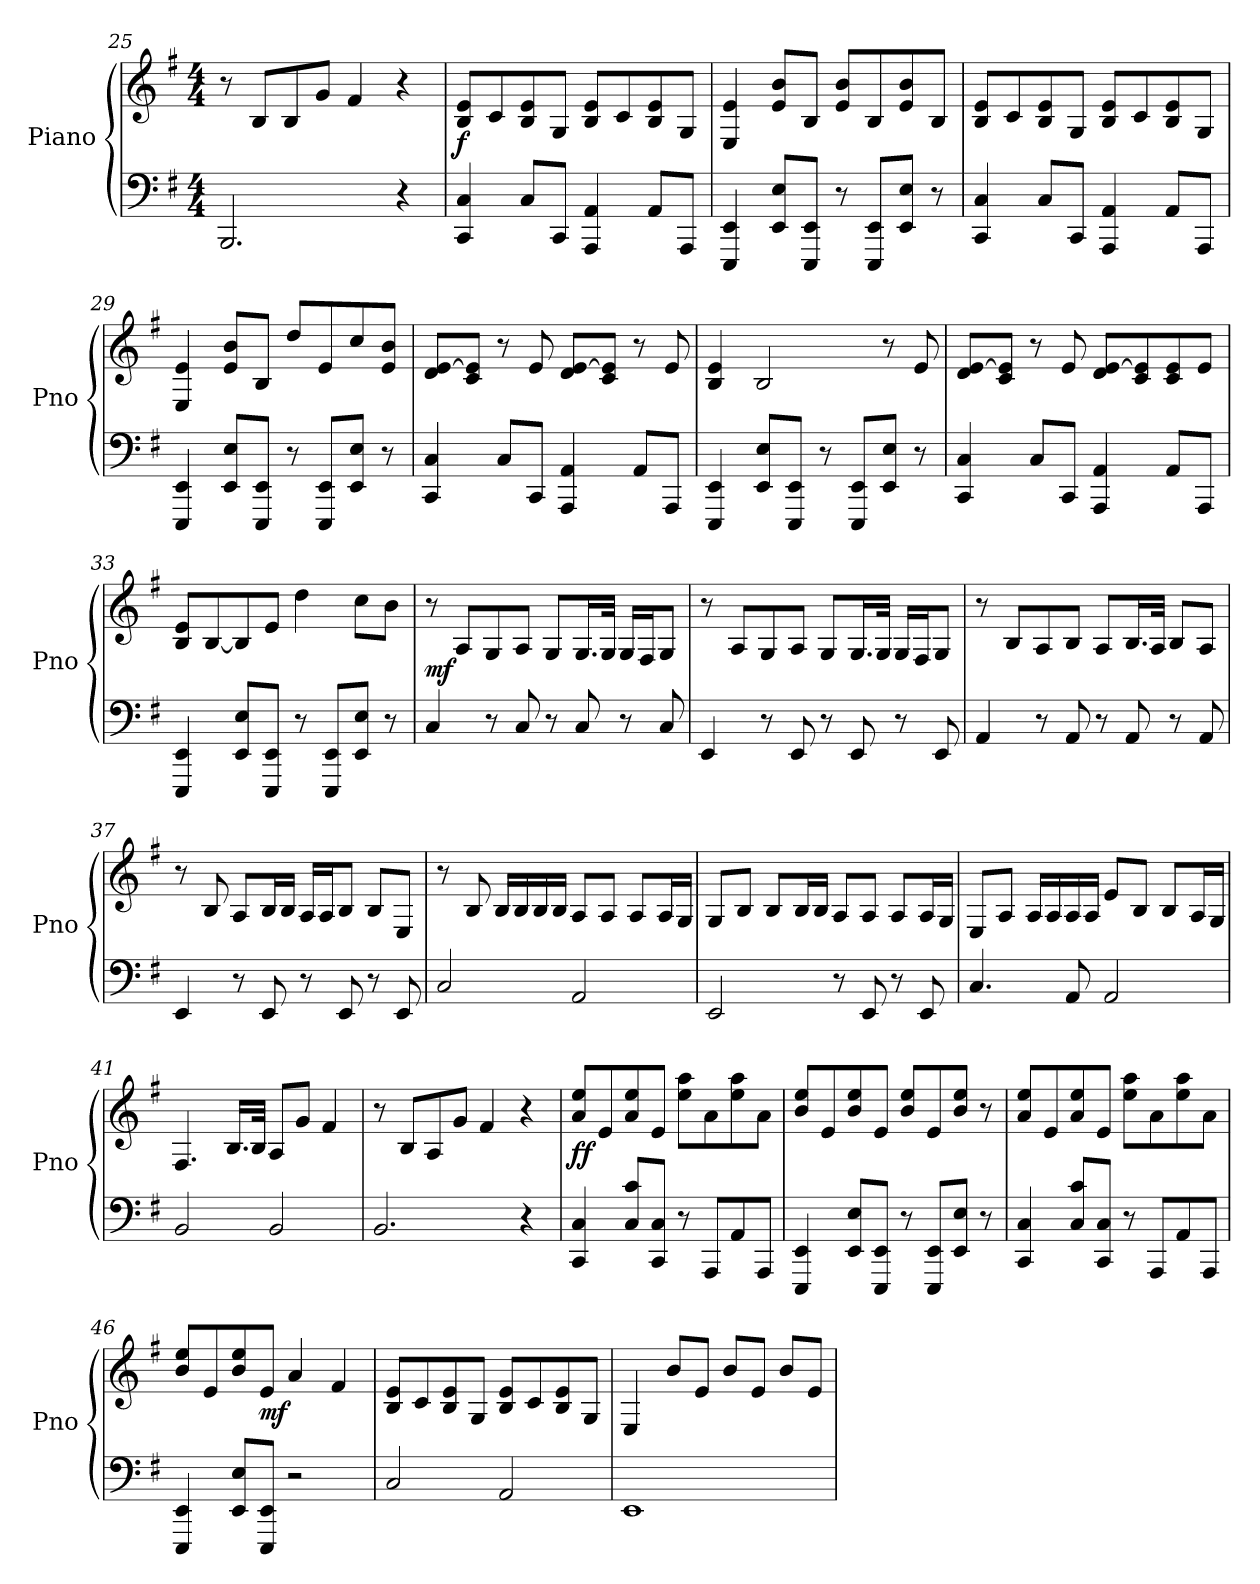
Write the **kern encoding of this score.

**kern	**kern	**dynam
*part1	*part1	*part1
*staff2	*staff1	*staff1/2
*I"Piano	*	*
*I'Pno	*	*
*clefF4	*clefG2	*
*k[f#]	*k[f#]	*
*M4/4	*M4/4	*
=25	=25	=25
2.BBB/	8r	.
.	8B/L	.
.	8B/	.
.	8g/J	.
.	4f#/	.
4r	4r	.
!!LO:LB:g=z
=26	=26	=26
!	!	!LO:DY:a=2
4CC/ 4C/	8B/ 8e/L	f
.	8c/	.
8C/L	8B/ 8e/	.
8CC/J	8G/J	.
4AAA/ 4AA/	8B/ 8e/L	.
.	8c/	.
8AA/L	8B/ 8e/	.
8AAA/J	8G/J	.
=27	=27	=27
4EEE/ 4EE/	4E/ 4e/	.
8EE/ 8E/L	8e/ 8b/L	.
8EEE/ 8EE/J	8B/J	.
8r	8e/ 8b/L	.
8EEE/ 8EE/L	8B/	.
8EE/ 8E/J	8e/ 8b/	.
8r	8B/J	.
=28	=28	=28
4CC/ 4C/	8B/ 8e/L	.
.	8c/	.
8C/L	8B/ 8e/	.
8CC/J	8G/J	.
4AAA/ 4AA/	8B/ 8e/L	.
.	8c/	.
8AA/L	8B/ 8e/	.
8AAA/J	8G/J	.
!!LO:LB:g=z
=29	=29	=29
4EEE/ 4EE/	4E/ 4e/	.
8EE/ 8E/L	8e/ 8b/L	.
8EEE/ 8EE/J	8B/J	.
8r	8dd/L	.
8EEE/ 8EE/L	8e/	.
8EE/ 8E/J	8cc/	.
8r	8e/ 8b/J	.
=30	=30	=30
4CC/ 4C/	8d/ [8e/L	.
.	8c/ 8e/]J	.
8C/L	8r	.
8CC/J	8e/	.
4AAA/ 4AA/	8d/ [8e/L	.
.	8c/ 8e/]J	.
8AA/L	8r	.
8AAA/J	8e/	.
=31	=31	=31
4EEE/ 4EE/	4B/ 4e/	.
8EE/ 8E/L	2B/	.
8EEE/ 8EE/J	.	.
8r	.	.
8EEE/ 8EE/L	.	.
8EE/ 8E/J	8r	.
8r	8e/	.
!!LO:LB:g=z
=32	=32	=32
4CC/ 4C/	8d/ [8e/L	.
.	8c/ 8e/]J	.
8C/L	8r	.
8CC/J	8e/	.
4AAA/ 4AA/	8d/ [8e/L	.
.	8c/ 8e/]	.
8AA/L	8c/ 8e/	.
8AAA/J	8e/J	.
=33	=33	=33
4EEE/ 4EE/	8B/ 8e/L	.
.	[8B/	.
8EE/ 8E/L	8B/]	.
8EEE/ 8EE/J	8e/J	.
8r	4dd\	.
8EEE/ 8EE/L	.	.
8EE/ 8E/J	8cc\L	.
8r	8b\J	.
=34	=34	=34
!	!	!LO:DY:a=2
4C/	8r	mf
.	8A/L	.
8r	8G/	.
8C/	8A/J	.
8r	8G/L	.
8C/	16.G/L	.
.	32G/JJk	.
8r	16G/LL	.
.	16F#/J	.
8C/	8G/J	.
!!LO:PB:g=z
=35	=35	=35
4EE/	8r	.
.	8A/L	.
8r	8G/	.
8EE/	8A/J	.
8r	8G/L	.
8EE/	16.G/L	.
.	32G/JJk	.
8r	16G/LL	.
.	16F#/J	.
8EE/	8G/J	.
=36	=36	=36
4AA/	8r	.
.	8B/L	.
8r	8A/	.
8AA/	8B/J	.
8r	8A/L	.
8AA/	16.B/L	.
.	32A/JJk	.
8r	8B/L	.
8AA/	8A/J	.
=37	=37	=37
4EE/	8r	.
.	8B/	.
8r	8A/L	.
8EE/	16B/L	.
.	16B/JJ	.
8r	16A/LL	.
.	16A/J	.
8EE/	8B/J	.
8r	8B/L	.
8EE/	8E/J	.
!!LO:LB:g=z
=38	=38	=38
2C/	8r	.
.	8B/	.
.	16B/LL	.
.	16B/	.
.	16B/	.
.	16B/JJ	.
2AA/	8A/L	.
.	8A/J	.
.	8A/L	.
.	16A/L	.
.	16G/JJ	.
=39	=39	=39
2EE/	8G/L	.
.	8B/J	.
.	8B/L	.
.	16B/L	.
.	16B/JJ	.
8r	8A/L	.
8EE/	8A/J	.
8r	8A/L	.
8EE/	16A/L	.
.	16G/JJ	.
!!LO:LB:g=z
=40	=40	=40
4.C/	8E/L	.
.	8A/J	.
.	16A/LL	.
.	16A/	.
8AA/	16A/	.
.	16A/JJ	.
2AA/	8e/L	.
.	8B/J	.
.	8B/L	.
.	16A/L	.
.	16G/JJ	.
=41	=41	=41
2BB/	4.F#/	.
.	16.B/LL	.
.	32B/JJk	.
2BB/	8A/L	.
.	8g/J	.
.	4f#/	.
=42	=42	=42
2.BB/	8r	.
.	8B/L	.
.	8A/	.
.	8g/J	.
.	4f#/	.
4r	4r	.
!!LO:LB:g=z
=43	=43	=43
!	!	!LO:DY:b
4CC/ 4C/	8a/ 8ee/L	ff
.	8e/	.
8C/ 8c/L	8a/ 8ee/	.
8CC/ 8C/J	8e/J	.
8r	8ee\ 8aa\L	.
8AAA/L	8a\	.
8AA/	8ee\ 8aa\	.
8AAA/J	8a\J	.
=44	=44	=44
4EEE/ 4EE/	8b/ 8ee/L	.
.	8e/	.
8EE/ 8E/L	8b/ 8ee/	.
8EEE/ 8EE/J	8e/J	.
8r	8b/ 8ee/L	.
8EEE/ 8EE/L	8e/	.
8EE/ 8E/J	8b/ 8ee/J	.
8r	8r	.
=45	=45	=45
4CC/ 4C/	8a/ 8ee/L	.
.	8e/	.
8C/ 8c/L	8a/ 8ee/	.
8CC/ 8C/J	8e/J	.
8r	8ee\ 8aa\L	.
8AAA/L	8a\	.
8AA/	8ee\ 8aa\	.
8AAA/J	8a\J	.
!!LO:LB:g=z
=46	=46	=46
4EEE/ 4EE/	8b/ 8ee/L	.
.	8e/	.
8EE/ 8E/L	8b/ 8ee/	.
!	!	!LO:DY:b
8EEE/ 8EE/J	8e/J	mf
2r	4a/	.
.	4f#/	.
=47	=47	=47
2C/	8B/ 8e/L	.
.	8c/	.
.	8B/ 8e/	.
.	8G/J	.
2AA/	8B/ 8e/L	.
.	8c/	.
.	8B/ 8e/	.
.	8G/J	.
=48	=48	=48
1EE	4E/	.
.	8b/L	.
.	8e/J	.
.	8b/L	.
.	8e/J	.
.	8b/L	.
.	8e/J	.
=	=	=
*-	*-	*-
